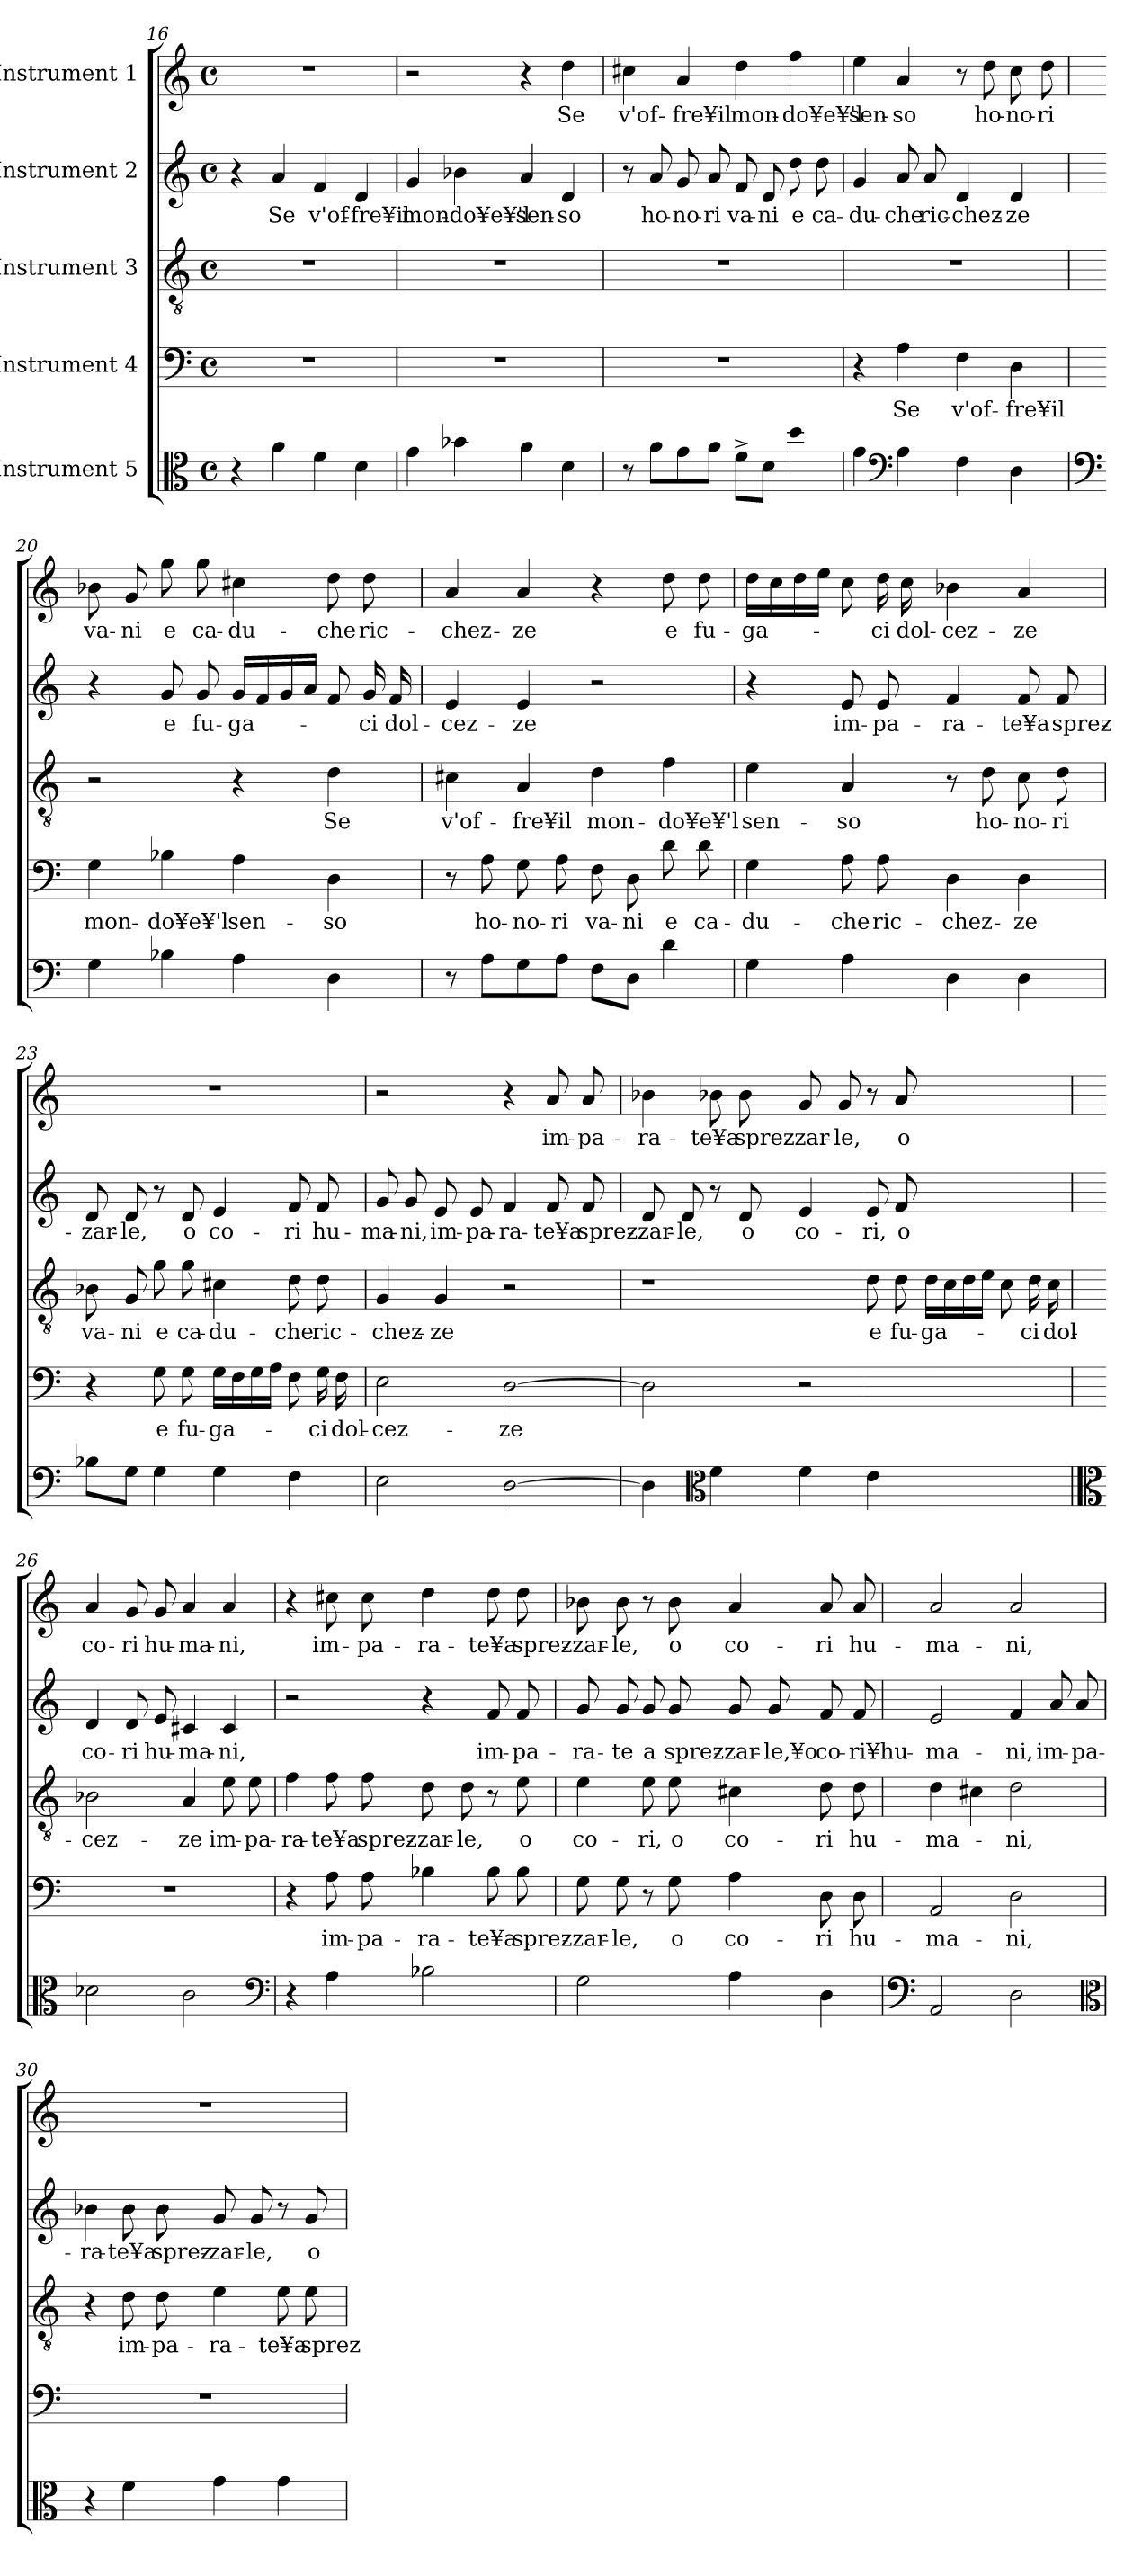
**kern	**kern	**text	**kern	**text	**kern	**text	**kern	**text
*part5	*part4	*part4	*part3	*part3	*part2	*part2	*part1	*part1
*staff5	*staff4	*staff4	*staff3	*staff3	*staff2	*staff2	*staff1	*staff1
*I"Instrument 5	*I"Instrument 4	*	*I"Instrument 3	*	*I"Instrument 2	*	*I"Instrument 1	*
!!LO:PB:g=z
*clefC3	*clefF4	*	*clefGv2	*	*clefG2	*	*clefG2	*
*M4/4	*M4/4	*	*M4/4	*	*M4/4	*	*M4/4	*
*met(c)	*met(c)	*	*met(c)	*	*met(c)	*	*met(c)	*
=16	=16	=16	=16	=16	=16	=16	=16	=16
4r	1r	.	1r	.	4r	.	1r	.
!	!	!	!	!	!	!LO:LY:b:cj	!	!
4a\	.	.	.	.	4a/	Se	.	.
!	!	!	!	!	!	!LO:LY:b	!	!
4f\	.	.	.	.	4f/	v'of-	.	.
!	!	!	!	!	!	!LO:LY:b:rj	!	!
4d\	.	.	.	.	4d/	-fre¥il	.	.
=17	=17	=17	=17	=17	=17	=17	=17	=17
!	!	!	!	!	!	!LO:LY:b	!	!
4g\	1r	.	1r	.	4g/	mon-	2r	.
!	!	!	!	!	!	!LO:LY:b:cj	!	!
4b-X\	.	.	.	.	4b-X\	-do¥e¥'l	.	.
!	!	!	!	!	!	!LO:LY:b:cj	!	!
4a\	.	.	.	.	4a/	sen-	4r	.
!	!	!	!	!	!	!LO:LY:b:cj	!	!LO:LY:b:cj
4d\	.	.	.	.	4d/	-so	4dd\	Se
=18	=18	=18	=18	=18	=18	=18	=18	=18
!	!	!	!	!	!	!	!	!LO:LY:b:cj
8r	1r	.	1r	.	8r	.	4cc#X\	v'of-
!	!	!	!	!	!	!LO:LY:b:cj	!	!
8a\L	.	.	.	.	8a/	ho-	.	.
!	!	!	!	!	!	!LO:LY:b:cj	!	!LO:LY:b:cj
8g\	.	.	.	.	8g/	-no-	4a/	-fre¥il
!	!	!	!	!	!	!LO:LY:b:cj	!	!
8a\J	.	.	.	.	8a/	-ri	.	.
!	!	!	!	!	!	!LO:LY:b:cj	!	!LO:LY:b:cj
8f^<\L	.	.	.	.	8f/	va-	4dd\	mon-
!	!	!	!	!	!	!LO:LY:b:cj	!	!
8d\J	.	.	.	.	8d/	-ni	.	.
!	!	!	!	!	!	!LO:LY:b:cj	!	!LO:LY:b:cj
4dd\	.	.	.	.	8dd\	e	4ff\	-do¥e¥'l
!	!	!	!	!	!	!LO:LY:b:cj	!	!
.	.	.	.	.	8dd\	ca-	.	.
=19	=19	=19	=19	=19	=19	=19	=19	=19
!	!	!	!	!	!	!LO:LY:b:cj	!	!LO:LY:b:cj
4g\	4r	.	1r	.	4g/	-du-	4ee\	sen-
*clefF4	*	*	*	*	*	*	*	*
!	!	!LO:LY:b:cj	!	!	!	!LO:LY:b:cj	!	!LO:LY:b:cj
4A\	4A\	Se	.	.	8a/	-che	4a/	-so
!	!	!	!	!	!	!LO:LY:b:cj	!	!
.	.	.	.	.	8a/	ric-	.	.
!	!	!LO:LY:b:cj	!	!	!	!LO:LY:b:cj	!	!
4F\	4F\	v'of-	.	.	4d/	-chez-	8r	.
!	!	!	!	!	!	!	!	!LO:LY:b:cj
.	.	.	.	.	.	.	8dd\	ho-
!	!	!LO:LY:b:cj	!	!	!	!LO:LY:b:cj	!	!LO:LY:b:cj
4D\	4D\	-fre¥il	.	.	4d/	-ze	8cc\	-no-
!	!	!	!	!	!	!	!	!LO:LY:b:cj
.	.	.	.	.	.	.	8dd\	-ri
!!LO:LB:g=z
=20	=20	=20	=20	=20	=20	=20	=20	=20
*clefF4	*	*	*	*	*	*	*	*
!	!	!LO:LY:b:cj	!	!	!	!	!	!LO:LY:b:cj
4G\	4G\	mon-	2r	.	4r	.	8b-X\	va-
!	!	!	!	!	!	!	!	!LO:LY:b:cj
.	.	.	.	.	.	.	8g/	-ni
!	!	!LO:LY:b:cj	!	!	!	!LO:LY:b:cj	!	!LO:LY:b:cj
4B-X\	4B-X\	-do¥e¥'l	.	.	8g/	e	8gg\	e
!	!	!	!	!	!	!LO:LY:b:cj	!	!LO:LY:b:cj
.	.	.	.	.	8g/	fu-	8gg\	ca-
!	!	!LO:LY:b:cj	!	!	!	!LO:LY:b:cj	!	!LO:LY:b:cj
4A\	4A\	sen-	4r	.	16g/L	-ga-	4cc#X\	-du-
.	.	.	.	.	16f/	.	.	.
.	.	.	.	.	16g/	.	.	.
.	.	.	.	.	16a/J	.	.	.
!	!	!LO:LY:b:cj	!	!LO:LY:b:cj	!	!	!	!LO:LY:b:cj
4D\	4D\	-so	4d\	Se	8f/	.	8dd\	-che
!	!	!	!	!	!	!LO:LY:b:cj	!	!LO:LY:b:cj
.	.	.	.	.	16g/	-ci	8dd\	ric-
!	!	!	!	!	!	!LO:LY:b:cj	!	!
.	.	.	.	.	16f/	dol-	.	.
=21	=21	=21	=21	=21	=21	=21	=21	=21
!	!	!	!	!LO:LY:b:cj	!	!LO:LY:b:cj	!	!LO:LY:b:cj
8r	8r	.	4c#X\	v'of-	4e/	-cez-	4a/	-chez-
!	!	!LO:LY:b	!	!	!	!	!	!
8A\L	8A\	ho-	.	.	.	.	.	.
!	!	!LO:LY:b:rj	!	!LO:LY:b:cj	!	!LO:LY:b:cj	!	!LO:LY:b:cj
8G\	8G\	-no-	4A/	-fre¥il	4e/	-ze	4a/	-ze
!	!	!LO:LY:b:cj	!	!	!	!	!	!
8A\J	8A\	-ri	.	.	.	.	.	.
!	!	!LO:LY:b:cj	!	!LO:LY:b:cj	!	!	!	!
8F\L	8F\	va-	4d\	mon-	2r	.	4r	.
!	!	!LO:LY:b:cj	!	!	!	!	!	!
8D\J	8D\	-ni	.	.	.	.	.	.
!	!	!LO:LY:b:cj	!	!LO:LY:b:cj	!	!	!	!LO:LY:b:cj
4d\	8d\	e	4f\	-do¥e¥'l	.	.	8dd\	e
!	!	!LO:LY:b:cj	!	!	!	!	!	!LO:LY:b:cj
.	8d\	ca-	.	.	.	.	8dd\	fu-
=22	=22	=22	=22	=22	=22	=22	=22	=22
!	!	!LO:LY:b:cj	!	!LO:LY:b:cj	!	!	!	!LO:LY:b:cj
4G\	4G\	-du-	4e\	sen-	4r	.	16dd\L	-ga-
.	.	.	.	.	.	.	16cc\	.
.	.	.	.	.	.	.	16dd\	.
.	.	.	.	.	.	.	16ee\J	.
!	!	!LO:LY:b:cj	!	!LO:LY:b:cj	!	!LO:LY:b:cj	!	!
4A\	8A\	-che	4A/	-so	8e/	im-	8cc\	.
!	!	!LO:LY:b:cj	!	!	!	!LO:LY:b:cj	!	!LO:LY:b:cj
.	8A\	ric-	.	.	8e/	-pa-	16dd\	-ci
!	!	!	!	!	!	!	!	!LO:LY:b
.	.	.	.	.	.	.	16cc\	dol-
!	!	!LO:LY:b:cj	!	!	!	!LO:LY:b:cj	!	!LO:LY:b:rj
4D\	4D\	-chez-	8r	.	4f/	-ra-	4b-X\	-cez-
!	!	!	!	!LO:LY:b:cj	!	!	!	!
.	.	.	8d\	ho-	.	.	.	.
!	!	!LO:LY:b:cj	!	!LO:LY:b:cj	!	!LO:LY:b:cj	!	!LO:LY:b:cj
4D\	4D\	-ze	8c\	-no-	8f/	-te¥a	4a/	-ze
!	!	!	!	!LO:LY:b:cj	!	!LO:LY:b:cj	!	!
.	.	.	8d\	-ri	8f/	sprez-	.	.
!!LO:PB:g=z
=23	=23	=23	=23	=23	=23	=23	=23	=23
!	!	!	!	!LO:LY:b:cj	!	!LO:LY:b:cj	!	!
8B-X\L	4r	.	8B-X\	va-	8d/	-zar-	1r	.
!	!	!	!	!LO:LY:b:cj	!	!LO:LY:b:cj	!	!
8G\J	.	.	8G/	-ni	8d/	-le,	.	.
!	!	!LO:LY:b:cj	!	!LO:LY:b:cj	!	!	!	!
4G\	8G\	e	8g\	e	8r	.	.	.
!	!	!LO:LY:b:cj	!	!LO:LY:b:cj	!	!LO:LY:b:cj	!	!
.	8G\	fu-	8g\	ca-	8d/	o	.	.
!	!	!LO:LY:b:cj	!	!LO:LY:b:cj	!	!LO:LY:b:cj	!	!
4G\	16G\L	-ga-	4c#X\	-du-	4e/	co-	.	.
.	16F\	.	.	.	.	.	.	.
.	16G\	.	.	.	.	.	.	.
.	16A\J	.	.	.	.	.	.	.
!	!	!	!	!LO:LY:b:cj	!	!LO:LY:b:cj	!	!
4F\	8F\	.	8d\	-che	8f/	-ri	.	.
!	!	!LO:LY:b:cj	!	!LO:LY:b:cj	!	!LO:LY:b:cj	!	!
.	16G\	-ci	8d\	ric-	8f/	hu-	.	.
!	!	!LO:LY:b:cj	!	!	!	!	!	!
.	16F\	dol-	.	.	.	.	.	.
=24	=24	=24	=24	=24	=24	=24	=24	=24
!	!	!LO:LY:b:cj	!	!LO:LY:b:cj	!	!LO:LY:b:cj	!	!
2E\	2E\	-cez-	4G/	-chez-	8g/	-ma-	2r	.
!	!	!	!	!	!	!LO:LY:b:cj	!	!
.	.	.	.	.	8g/	-ni,	.	.
!	!	!	!	!LO:LY:b:cj	!	!LO:LY:b:cj	!	!
.	.	.	4G/	-ze	8e/	im-	.	.
!	!	!	!	!	!	!LO:LY:b:cj	!	!
.	.	.	.	.	8e/	-pa-	.	.
!	!	!LO:LY:b:cj	!	!	!	!LO:LY:b:cj	!	!
[>2D\	[>2D\	-ze	2r	.	4f/	-ra-	4r	.
!	!	!	!	!	!	!LO:LY:b:cj	!	!LO:LY:b:cj
.	.	.	.	.	8f/	-te¥a	8a/	im-
!	!	!	!	!	!	!LO:LY:b:cj	!	!LO:LY:b:cj
.	.	.	.	.	8f/	sprez-	8a/	-pa-
=25	=25	=25	=25	=25	=25	=25	=25	=25
!	!	!	!LO:N:vis=1	!	!	!LO:LY:b	!	!LO:LY:b:cj
4D\]	2D\]	.	2.r	.	8d/	-zar-	4b-X\	-ra-
!	!	!	!	!	!	!LO:LY:b:rj	!	!
.	.	.	.	.	8d/	-le,	.	.
*clefC3	*	*	*	*	*	*	*	*
!	!	!	!	!	!	!	!	!LO:LY:b:cj
4f\	.	.	.	.	8r	.	8b-X\	-te¥a
!	!	!	!	!	!	!LO:LY:b:cj	!	!LO:LY:b:cj
.	.	.	.	.	8d/	o	8b-\	sprez-
!	!	!	!	!	!	!LO:LY:b:cj	!	!LO:LY:b:cj
4f\	2r	.	.	.	4e/	co-	8g/	-zar-
!	!	!	!	!	!	!	!	!LO:LY:b:cj
.	.	.	.	.	.	.	8g/	-le,
!	!	!	!	!LO:LY:b:cj	!	!LO:LY:b:cj	!	!
4e\	.	.	8d\	e	8e/	-ri,	8r	.
!	!	!	!	!LO:LY:b:cj	!	!LO:LY:b:cj	!	!LO:LY:b:cj
.	.	.	8d\	fu-	8f/	o	8a/	o
!	!	!	!	!LO:LY:b:cj	!	!	!	!
2ryy	2ryy	.	16d\L	-ga-	2ryy	.	2ryy	.
.	.	.	16c\	.	.	.	.	.
.	.	.	16d\	.	.	.	.	.
.	.	.	16e\J	.	.	.	.	.
.	.	.	8c\	.	.	.	.	.
!	!	!	!	!LO:LY:b:cj	!	!	!	!
.	.	.	16d\	-ci	.	.	.	.
!	!	!	!	!LO:LY:b:cj	!	!	!	!
.	.	.	16c\	dol-	.	.	.	.
!!LO:LB:g=z
=26	=26	=26	=26	=26	=26	=26	=26	=26
*clefC3	*	*	*	*	*	*	*	*
!	!	!	!	!LO:LY:b:cj	!	!LO:LY:b:cj	!	!LO:LY:b:cj
2d-X\	1r	.	2B-X\	-cez-	4d/	co-	4a/	co-
!	!	!	!	!	!	!LO:LY:b:cj	!	!LO:LY:b:cj
.	.	.	.	.	8d/	-ri	8g/	-ri
!	!	!	!	!	!	!LO:LY:b:cj	!	!LO:LY:b:cj
.	.	.	.	.	8e/	hu-	8g/	hu-
!	!	!	!	!LO:LY:b:cj	!	!LO:LY:b:cj	!	!LO:LY:b:cj
2c\	.	.	4A/	-ze	4c#X/	-ma-	4a/	-ma-
!	!	!	!	!LO:LY:b:cj	!	!LO:LY:b:cj	!	!LO:LY:b:cj
.	.	.	8e\	im-	4c#/	-ni,	4a/	-ni,
!	!	!	!	!LO:LY:b:cj	!	!	!	!
.	.	.	8e\	-pa-	.	.	.	.
*clefF4	*	*	*	*	*	*	*	*
=27	=27	=27	=27	=27	=27	=27	=27	=27
!	!	!	!	!LO:LY:b:cj	!	!	!	!
4r	4r	.	4f\	-ra-	2r	.	4r	.
!	!	!LO:LY:b:cj	!	!LO:LY:b:cj	!	!	!	!LO:LY:b:cj
4A\	8A\	im-	8f\	-te¥a	.	.	8cc#X\	im-
!	!	!LO:LY:b:cj	!	!LO:LY:b:cj	!	!	!	!LO:LY:b:cj
.	8A\	-pa-	8f\	sprez-	.	.	8cc#\	-pa-
!	!	!LO:LY:b:cj	!	!LO:LY:b:cj	!	!	!	!LO:LY:b:cj
2B-X\	4B-X\	-ra-	8d\	-zar-	4r	.	4dd\	-ra-
!	!	!	!	!LO:LY:b:cj	!	!	!	!
.	.	.	8d\	-le,	.	.	.	.
!	!	!LO:LY:b:cj	!	!	!	!LO:LY:b:cj	!	!LO:LY:b:cj
.	8B-\	-te¥a	8r	.	8f/	im-	8dd\	-te¥a
!	!	!LO:LY:b:cj	!	!LO:LY:b:cj	!	!LO:LY:b:cj	!	!LO:LY:b:cj
.	8B-\	sprez-	8e\	o	8f/	-pa-	8dd\	sprez-
=28	=28	=28	=28	=28	=28	=28	=28	=28
!	!	!LO:LY:b:cj	!	!LO:LY:b:cj	!	!LO:LY:b:cj	!	!LO:LY:b:cj
2G\	8G\	-zar-	4e\	co-	8g/	-ra-	8b-X\	-zar-
!	!	!LO:LY:b:cj	!	!	!	!LO:LY:b:cj	!	!LO:LY:b:cj
.	8G\	-le,	.	.	8g/	-te	8b-\	-le,
!	!	!	!	!LO:LY:b:cj	!	!LO:LY:b:cj	!	!
.	8r	.	8e\	-ri,	8g/	a	8r	.
!	!	!LO:LY:b:cj	!	!LO:LY:b:cj	!	!LO:LY:b:cj	!	!LO:LY:b:cj
.	8G\	o	8e\	o	8g/	sprez-	8b-\	o
!	!	!LO:LY:b:cj	!	!LO:LY:b:cj	!	!LO:LY:b:cj	!	!LO:LY:b:cj
4A\	4A\	co-	4c#X\	co-	8g/	-zar-	4a/	co-
!	!	!	!	!	!	!LO:LY:b:cj	!	!
.	.	.	.	.	8g/	-le,¥o	.	.
!	!	!LO:LY:b:cj	!	!LO:LY:b:cj	!	!LO:LY:b:cj	!	!LO:LY:b:cj
4D\	8D\	-ri	8d\	-ri	8f/	co-	8a/	-ri
!	!	!LO:LY:b:cj	!	!LO:LY:b:cj	!	!LO:LY:b:cj	!	!LO:LY:b:cj
.	8D\	hu-	8d\	hu-	8f/	-ri¥hu-	8a/	hu-
!!LO:PB:g=z
=29	=29	=29	=29	=29	=29	=29	=29	=29
*clefF4	*	*	*	*	*	*	*	*
!	!	!LO:LY:b:cj	!	!LO:LY:b:cj	!	!LO:LY:b:cj	!	!LO:LY:b:cj
2AA/	2AA/	-ma-	4d\	-ma-	2e/	-ma-	2a/	-ma-
.	.	.	4c#X\	.	.	.	.	.
!	!	!LO:LY:b:cj	!	!LO:LY:b:cj	!	!LO:LY:b:cj	!	!LO:LY:b:cj
2D\	2D\	-ni,	2d\	-ni,	4f/	-ni,	2a/	-ni,
!	!	!	!	!	!	!LO:LY:b:cj	!	!
.	.	.	.	.	8a/	im-	.	.
!	!	!	!	!	!	!LO:LY:b:cj	!	!
.	.	.	.	.	8a/	-pa-	.	.
*clefC3	*	*	*	*	*	*	*	*
=30	=30	=30	=30	=30	=30	=30	=30	=30
!	!	!	!	!	!	!LO:LY:b:cj	!	!
4r	1r	.	4r	.	4b-X\	-ra-	1r	.
!	!	!	!	!LO:LY:b:cj	!	!LO:LY:b:cj	!	!
4f\	.	.	8d\	im-	8b-\	-te¥a	.	.
!	!	!	!	!LO:LY:b:cj	!	!LO:LY:b:cj	!	!
.	.	.	8d\	-pa-	8b-\	sprez-	.	.
!	!	!	!	!LO:LY:b:cj	!	!LO:LY:b:cj	!	!
4g\	.	.	4e\	-ra-	8g/	-zar-	.	.
!	!	!	!	!	!	!LO:LY:b:cj	!	!
.	.	.	.	.	8g/	-le,	.	.
!	!	!	!	!LO:LY:b:cj	!	!	!	!
4g\	.	.	8e\	-te¥a	8r	.	.	.
!	!	!	!	!LO:LY:b:cj	!	!LO:LY:b:cj	!	!
.	.	.	8e\	sprez-	8g/	o	.	.
=	=	=	=	=	=	=	=	=
*-	*-	*-	*-	*-	*-	*-	*-	*-
